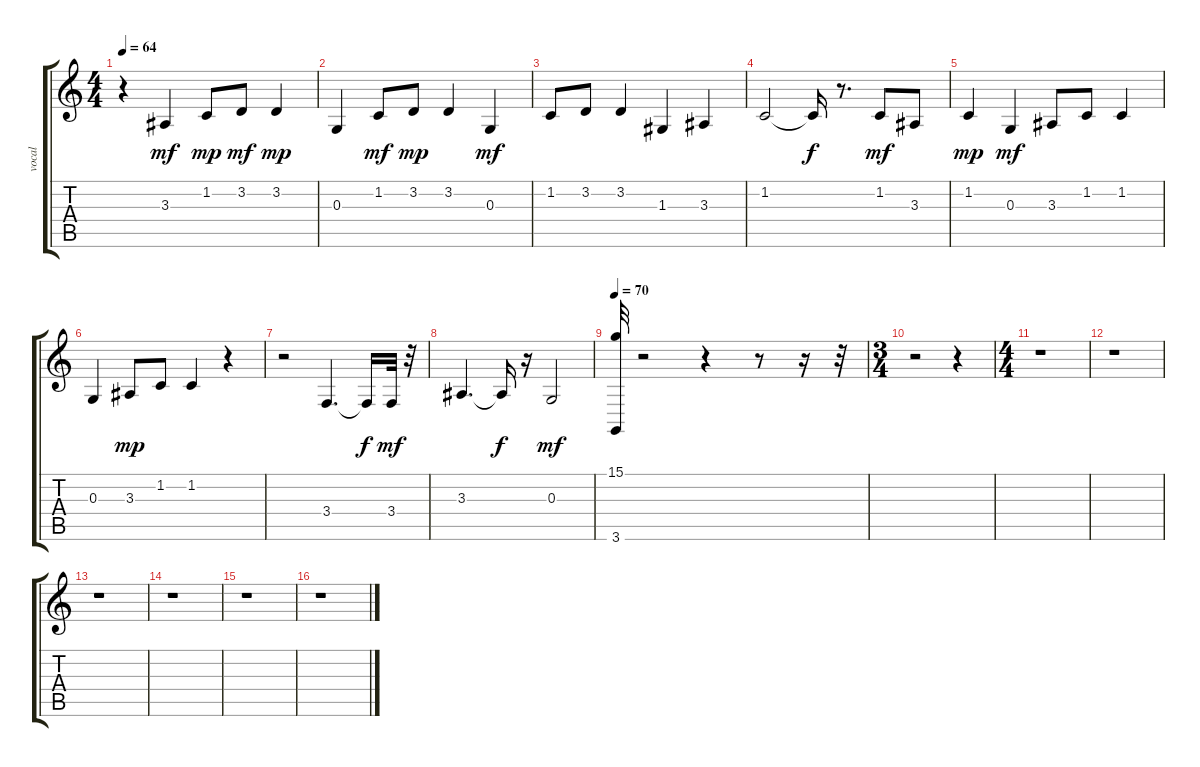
\track ("vocal" "vocal") {instrument voiceoohs}
\staff {score tabs}
\tuning (E4 B3 G3 D3 A2 E2) {hide}
\ts (4 4)
\tempo 64
\clef g2
\ks c
r.4{dy mf} 3.3.4 1.2.8{dy mp} 3.2.8{dy mf} 3.2.4{dy mp} |
0.3.4 1.2.8{dy mf} 3.2.8{dy mp} 3.2.4 0.3.4{dy mf} |
1.2.8 3.2.8 3.2.4 1.3.4 3.3.4 |
1.2.2 1.2{t}.16{dy f} r.8{d} 1.2.8{dy mf} 3.3.8 |
1.2.4{dy mp} 0.3.4{dy mf} 3.3.8 1.2.8 1.2.4 |
0.3.4 3.3.8{dy mp} 1.2.8 1.2.4 r.4 |
r.2 3.4.4{d} 3.4{t}.16{dy f} 3.4.32{dy mf} r.32 |
3.3.4{d} 3.3{t}.16{dy f} r.16 0.3.2{dy mf} |
\tempo 70
(15.1 3.6).32 r.2 r.4 r.8 r.16 r.32 |
\ts (3 4)
r.2 r.4 |
\ts (4 4)
r.1 |
r.1 |
r.1 |
r.1 |
r.1 |
r.1
